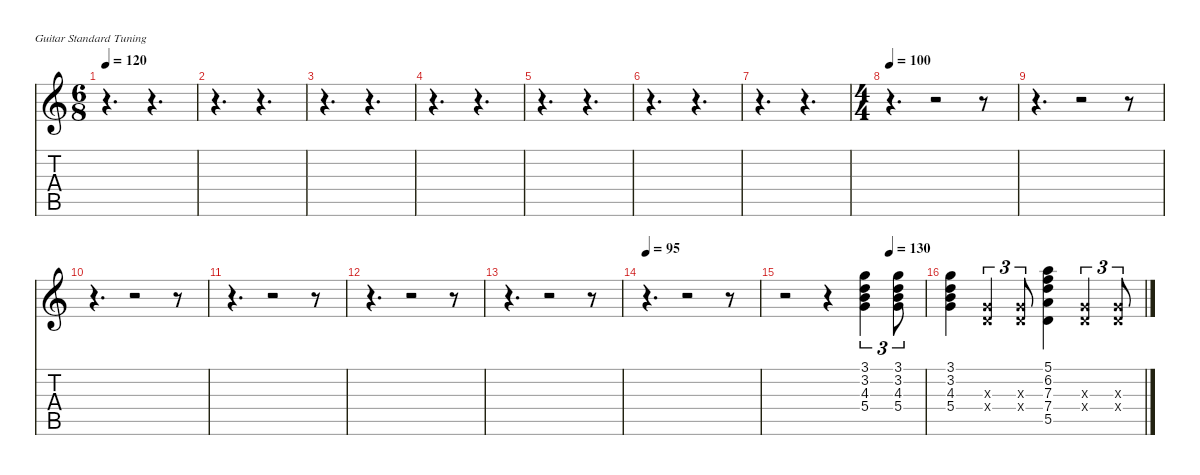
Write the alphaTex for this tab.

\defaultSystemsLayout 4
\hideDynamics
\bracketExtendMode nobrackets
\singleTrackTrackNamePolicy hidden
\multiTrackTrackNamePolicy hidden
\firstSystemTrackNameMode fullname
\firstSystemTrackNameOrientation horizontal
\otherSystemsTrackNameOrientation horizontal
\track ("clean guitar" "s.guit.") {instrument acousticguitarsteel}
\staff {score tabs}
\tuning (E4 B3 G3 D3 A2 E2)
\ts (6 8)
\tempo 120
\clef g2
\ks c
r.4{d dy p beam Down} r.4{d beam Down} |
r.4{d beam Down} r.4{d beam Down} |
r.4{d beam Down} r.4{d beam Down} |
r.4{d beam Down} r.4{d beam Down} |
r.4{d beam Down} r.4{d beam Down} |
r.4{d beam Down} r.4{d beam Down} |
r.4{d beam Down} r.4{d beam Down} |
\ts (4 4)
\tempo 100
r.4{d beam Down} r.2{beam Down} r.8{beam Down} |
r.4{d beam Down} r.2{beam Down} r.8{beam Down} |
r.4{d beam Down} r.2{beam Down} r.8{beam Down} |
r.4{d beam Down} r.2{beam Down} r.8{beam Down} |
r.4{d beam Down} r.2{beam Down} r.8{beam Down} |
r.4{d beam Down} r.2{beam Down} r.8{beam Down} |
\tempo 95
r.4{d beam Down} r.2{beam Down} r.8{beam Down} |
\tempo (130 0.75)
r.2{beam Down} r.4{beam Down} (3.1 3.2 4.3 5.4).4{tu (3 2) dy f beam Down} (3.1 3.2 4.3 5.4).8{tu (3 2) beam Down} |
(3.1 3.2 4.3 5.4).4{beam Down} (0.3{x} 0.4{x}).4{tu (3 2) beam Up} (0.3{x} 0.4{x}).8{tu (3 2) beam Up} (5.1 6.2 7.3 7.4 5.5).4{beam Down} (0.3{x} 0.4{x}).4{tu (3 2) beam Up} (0.3{x} 0.4{x}).8{tu (3 2) beam Up}
